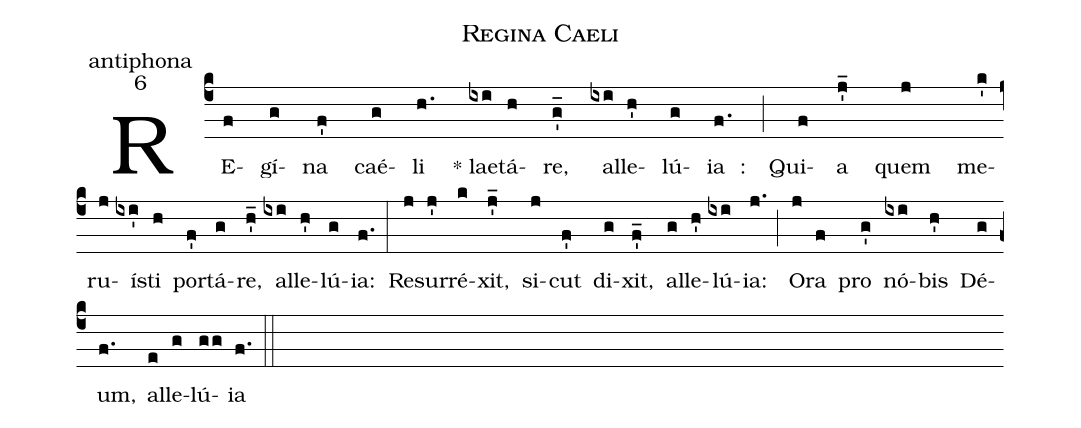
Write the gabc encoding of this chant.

name: Regina Caeli;
office-part: antiphona;
mode: 6;
%%
(c4) RE(f)gí(g)na(f') caé(g)li(h.) * lae(ixi)tá(h)re,(g'_) al(ixi)le(h')lú(g)ia(f.): (;)
Qui(f)a(j'_) quem(j) me(k'z)ru(j)í(ixi')sti(h) por(f')tá(g)re,(h'_) al(ixi)le(h')lú(g)ia:(f.) (:)
Re(j)sur(j')ré(k)xit,(j'_) si(j)cut(f') di(g)xit,(f'_) al(g)le(h')lú(ixi)ia:(j.) (;)
O(j)ra(f) pro(g') nó(ixi)bis(h') Dé(g)um,(f.) al(e)le(g)lú(gg)ia(f.) (::)
